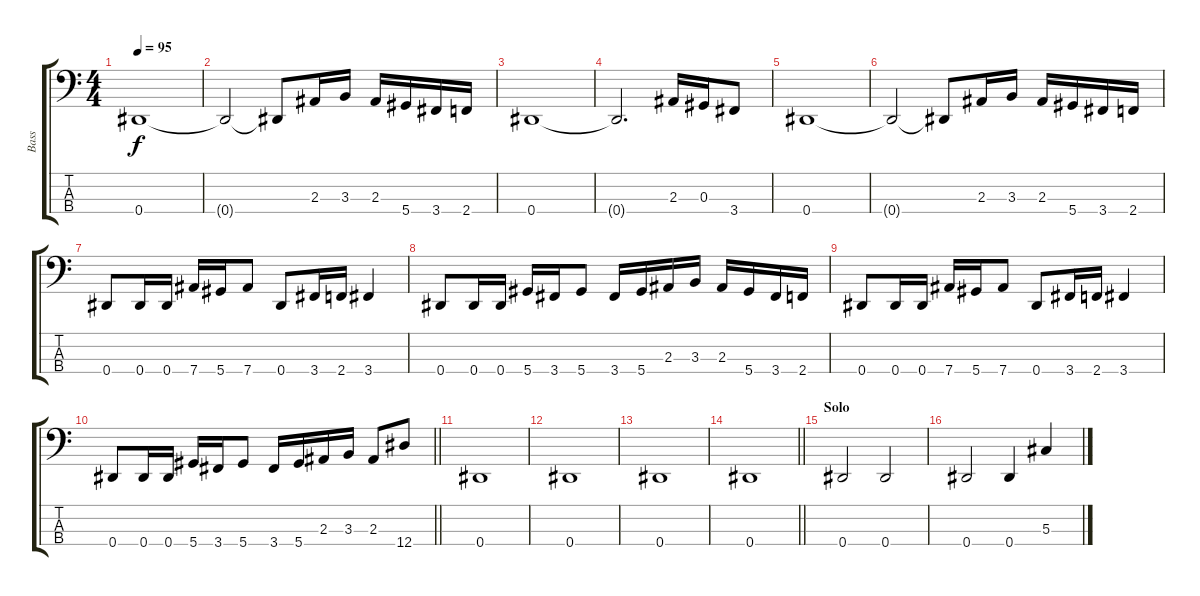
\track ("Bass" "Bass") {instrument electricbassfinger}
\staff {score tabs}
\tuning (Gb2 Db2 Ab1 Eb1) {hide}
\ts (4 4)
\tempo 95
\clef f4
\ks c
0.4.1{dy f} |
0.4{t}.2 0.4{t}.8 2.3.16 3.3.16 2.3.16 5.4.16 3.4.16 2.4.16 |
0.4.1 |
0.4{t}.2{d} 2.3.16 0.3.16 3.4.8 |
0.4.1 |
0.4{t}.2 0.4{t}.8 2.3.16 3.3.16 2.3.16 5.4.16 3.4.16 2.4.16 |
0.4.8 0.4.16 0.4.16 7.4.16 5.4.16 7.4.8 0.4.8 3.4.16 2.4.16 3.4.4 |
0.4.8 0.4.16 0.4.16 5.4.16 3.4.16 5.4.8 3.4.16 5.4.16 2.3.16 3.3.16 2.3.16 5.4.16 3.4.16 2.4.16 |
0.4.8 0.4.16 0.4.16 7.4.16 5.4.16 7.4.8 0.4.8 3.4.16 2.4.16 3.4.4 |
\barLineRight lightlight
0.4.8 0.4.16 0.4.16 5.4.16 3.4.16 5.4.8 3.4.16 5.4.16 2.3.16 3.3.16 2.3.8 12.4.8 |
0.4.1{instrument synthbass1} |
0.4.1 |
0.4.1 |
\barLineRight lightlight
0.4.1 |
\section ("" "Solo")
0.4.2{instrument electricbassfinger} 0.4.2 |
0.4.2 0.4.4 5.3.4
